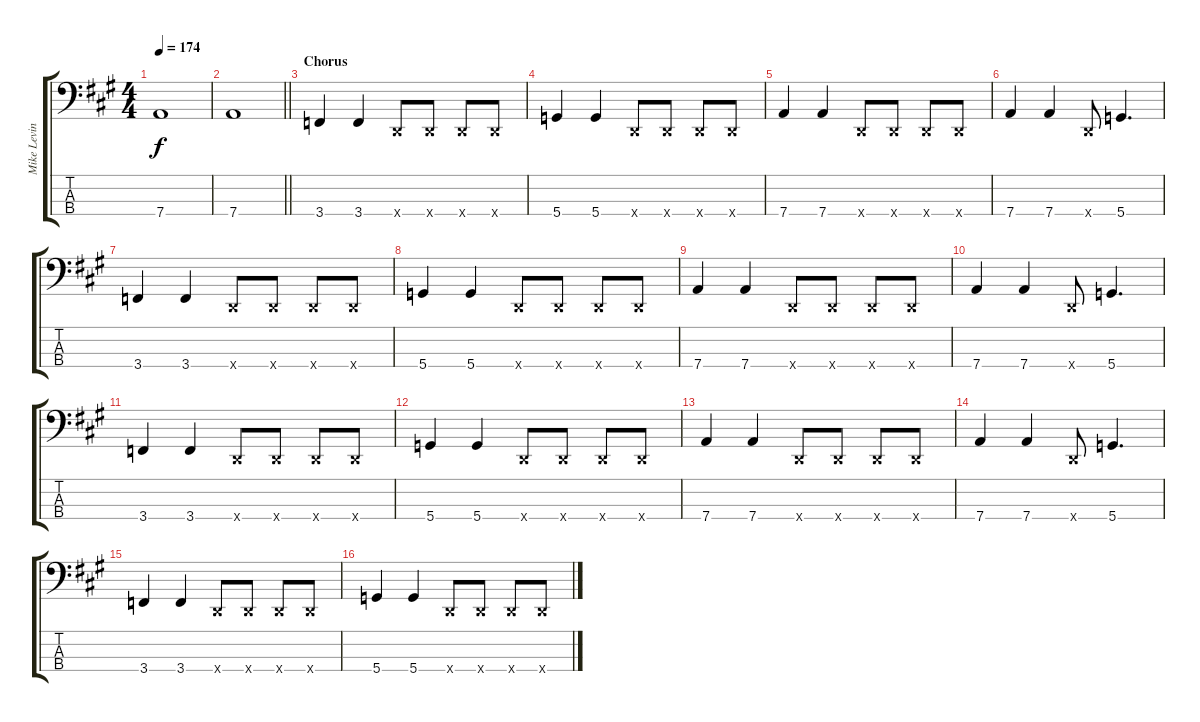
\track ("Mike Levine" "Mike Levin") {instrument electricbasspick}
\staff {score tabs}
\tuning (G2 D2 A1 D1) {hide}
\ts (4 4)
\tempo 174
\clef f4
\ks a
7.4.1{dy f} |
\barLineRight lightlight
7.4.1 |
\section ("" "Chorus")
3.4.4 3.4.4 0.4{x}.8 0.4{x}.8 0.4{x}.8 0.4{x}.8 |
5.4.4 5.4.4 0.4{x}.8 0.4{x}.8 0.4{x}.8 0.4{x}.8 |
7.4.4 7.4.4 0.4{x}.8 0.4{x}.8 0.4{x}.8 0.4{x}.8 |
7.4.4 7.4.4 0.4{x}.8 5.4.4{d} |
3.4.4 3.4.4 0.4{x}.8 0.4{x}.8 0.4{x}.8 0.4{x}.8 |
5.4.4 5.4.4 0.4{x}.8 0.4{x}.8 0.4{x}.8 0.4{x}.8 |
7.4.4 7.4.4 0.4{x}.8 0.4{x}.8 0.4{x}.8 0.4{x}.8 |
7.4.4 7.4.4 0.4{x}.8 5.4.4{d} |
3.4.4 3.4.4 0.4{x}.8 0.4{x}.8 0.4{x}.8 0.4{x}.8 |
5.4.4 5.4.4 0.4{x}.8 0.4{x}.8 0.4{x}.8 0.4{x}.8 |
7.4.4 7.4.4 0.4{x}.8 0.4{x}.8 0.4{x}.8 0.4{x}.8 |
7.4.4 7.4.4 0.4{x}.8 5.4.4{d} |
3.4.4 3.4.4 0.4{x}.8 0.4{x}.8 0.4{x}.8 0.4{x}.8 |
5.4.4 5.4.4 0.4{x}.8 0.4{x}.8 0.4{x}.8 0.4{x}.8
